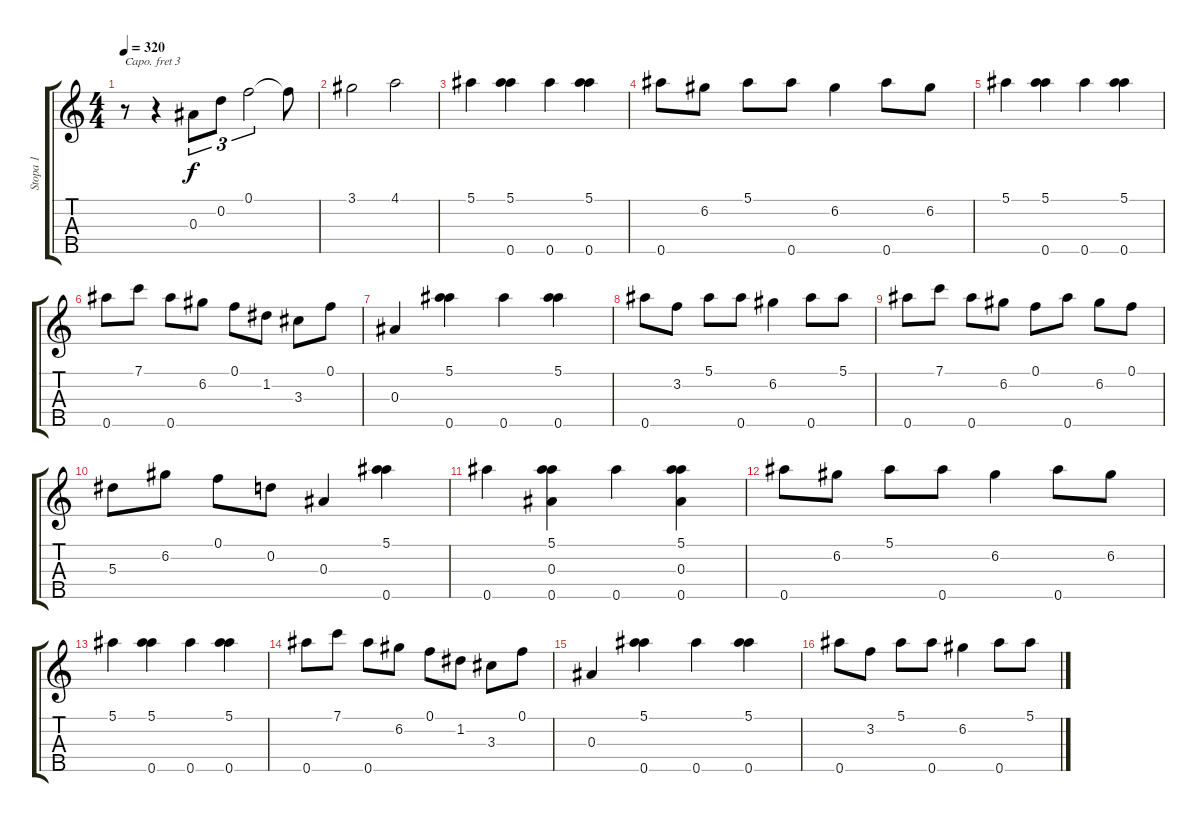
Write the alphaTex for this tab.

\track ("Stopa 1" "Stopa 1") {instrument banjo}
\staff {score tabs}
\capo 3
\tuning (D4 B3 G3 D3 G4) {hide}
\displaytranspose 12
\ts (4 4)
\tempo 320
\clef g2
\ks c
r.8{dy f instrument banjo} r.4 0.3.8{tu (3 2)} 0.2.8{tu (3 2)} 0.1.2{tu (3 2)} 0.1{t}.8 |
3.1.2 4.1.2 |
5.1.4 (5.1 0.5).4 0.5.4 (5.1 0.5).4 |
0.5.8 6.2.8 5.1.8 0.5.8 6.2.4 0.5.8 6.2.8 |
5.1.4 (5.1 0.5).4 0.5.4 (5.1 0.5).4 |
0.5.8 7.1.8 0.5.8 6.2.8 0.1.8 1.2.8 3.3.8 0.1.8 |
0.3.4 (5.1 0.5).4 0.5.4 (5.1 0.5).4 |
0.5.8 3.2.8 5.1.8 0.5.8 6.2.4 0.5.8 5.1.8 |
0.5.8 7.1.8 0.5.8 6.2.8 0.1.8 0.5.8 6.2.8 0.1.8 |
5.3.8 6.2.8 0.1.8 0.2.8 0.3.4 (5.1 0.5).4 |
0.5.4 (5.1 0.3 0.5).4 0.5.4 (5.1 0.3 0.5).4 |
0.5.8 6.2.8 5.1.8 0.5.8 6.2.4 0.5.8 6.2.8 |
5.1.4 (5.1 0.5).4 0.5.4 (5.1 0.5).4 |
0.5.8 7.1.8 0.5.8 6.2.8 0.1.8 1.2.8 3.3.8 0.1.8 |
0.3.4 (5.1 0.5).4 0.5.4 (5.1 0.5).4 |
0.5.8 3.2.8 5.1.8 0.5.8 6.2.4 0.5.8 5.1.8
